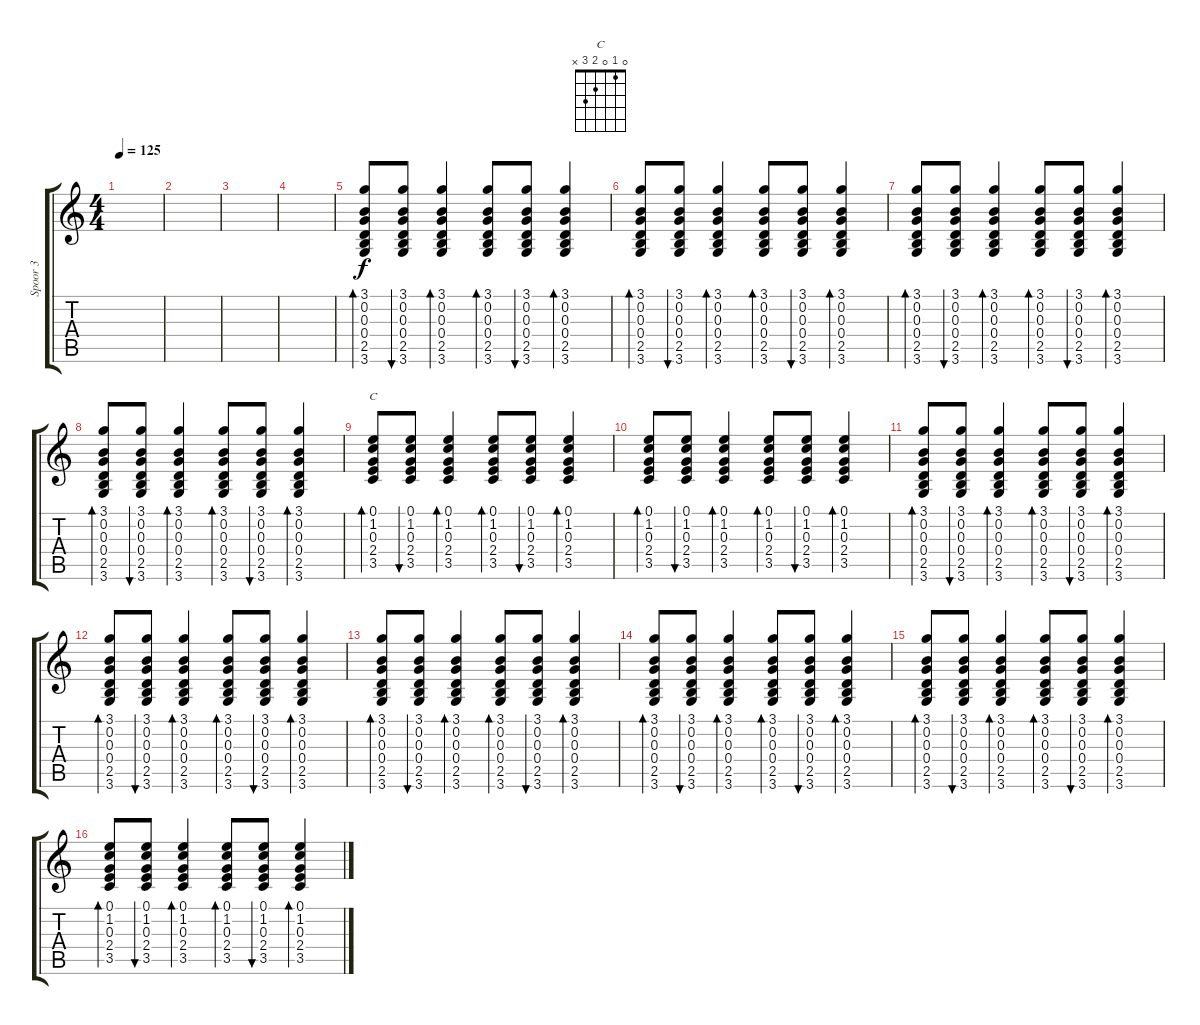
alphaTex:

\track ("Spoor 3" "Spoor 3") {instrument acousticguitarsteel}
\staff {score tabs}
\tuning (E4 B3 G3 D3 A2 E2) {hide}
\chord ("C" 0 1 0 2 3 x)
\ts (4 4)
\tempo 125
\clef g2
\ks c
|
|
|
|
(3.1 0.2 0.3 0.4 2.5 3.6).8{bd 60} (3.1 0.2 0.3 0.4 2.5 3.6).8{bu 60} (3.1 0.2 0.3 0.4 2.5 3.6).4{bd 30} (3.1 0.2 0.3 0.4 2.5 3.6).8{bd 30} (3.1 0.2 0.3 0.4 2.5 3.6).8{bu 60} (3.1 0.2 0.3 0.4 2.5 3.6).4{bd 30} |
(3.1 0.2 0.3 0.4 2.5 3.6).8{bd 60} (3.1 0.2 0.3 0.4 2.5 3.6).8{bu 60} (3.1 0.2 0.3 0.4 2.5 3.6).4{bd 30} (3.1 0.2 0.3 0.4 2.5 3.6).8{bd 30} (3.1 0.2 0.3 0.4 2.5 3.6).8{bu 60} (3.1 0.2 0.3 0.4 2.5 3.6).4{bd 30} |
(3.1 0.2 0.3 0.4 2.5 3.6).8{bd 60} (3.1 0.2 0.3 0.4 2.5 3.6).8{bu 60} (3.1 0.2 0.3 0.4 2.5 3.6).4{bd 30} (3.1 0.2 0.3 0.4 2.5 3.6).8{bd 30} (3.1 0.2 0.3 0.4 2.5 3.6).8{bu 60} (3.1 0.2 0.3 0.4 2.5 3.6).4{bd 30} |
(3.1 0.2 0.3 0.4 2.5 3.6).8{bd 60} (3.1 0.2 0.3 0.4 2.5 3.6).8{bu 60} (3.1 0.2 0.3 0.4 2.5 3.6).4{bd 30} (3.1 0.2 0.3 0.4 2.5 3.6).8{bd 30} (3.1 0.2 0.3 0.4 2.5 3.6).8{bu 60} (3.1 0.2 0.3 0.4 2.5 3.6).4{bd 30} |
(0.1 1.2 0.3 2.4 3.5).8{bd 60 ch "C"} (0.1 1.2 0.3 2.4 3.5).8{bu 60} (0.1 1.2 0.3 2.4 3.5).4{bd 60} (0.1 1.2 0.3 2.4 3.5).8{bd 60} (0.1 1.2 0.3 2.4 3.5).8{bu 60} (0.1 1.2 0.3 2.4 3.5).4{bd 60} |
(0.1 1.2 0.3 2.4 3.5).8{bd 60} (0.1 1.2 0.3 2.4 3.5).8{bu 60} (0.1 1.2 0.3 2.4 3.5).4{bd 60} (0.1 1.2 0.3 2.4 3.5).8{bd 60} (0.1 1.2 0.3 2.4 3.5).8{bu 60} (0.1 1.2 0.3 2.4 3.5).4{bd 60} |
(3.1 0.2 0.3 0.4 2.5 3.6).8{bd 60} (3.1 0.2 0.3 0.4 2.5 3.6).8{bu 60} (3.1 0.2 0.3 0.4 2.5 3.6).4{bd 30} (3.1 0.2 0.3 0.4 2.5 3.6).8{bd 30} (3.1 0.2 0.3 0.4 2.5 3.6).8{bu 60} (3.1 0.2 0.3 0.4 2.5 3.6).4{bd 30} |
(3.1 0.2 0.3 0.4 2.5 3.6).8{bd 60} (3.1 0.2 0.3 0.4 2.5 3.6).8{bu 60} (3.1 0.2 0.3 0.4 2.5 3.6).4{bd 30} (3.1 0.2 0.3 0.4 2.5 3.6).8{bd 30} (3.1 0.2 0.3 0.4 2.5 3.6).8{bu 60} (3.1 0.2 0.3 0.4 2.5 3.6).4{bd 30} |
(3.1 0.2 0.3 0.4 2.5 3.6).8{bd 60} (3.1 0.2 0.3 0.4 2.5 3.6).8{bu 60} (3.1 0.2 0.3 0.4 2.5 3.6).4{bd 30} (3.1 0.2 0.3 0.4 2.5 3.6).8{bd 30} (3.1 0.2 0.3 0.4 2.5 3.6).8{bu 60} (3.1 0.2 0.3 0.4 2.5 3.6).4{bd 30} |
(3.1 0.2 0.3 0.4 2.5 3.6).8{bd 60} (3.1 0.2 0.3 0.4 2.5 3.6).8{bu 60} (3.1 0.2 0.3 0.4 2.5 3.6).4{bd 30} (3.1 0.2 0.3 0.4 2.5 3.6).8{bd 30} (3.1 0.2 0.3 0.4 2.5 3.6).8{bu 60} (3.1 0.2 0.3 0.4 2.5 3.6).4{bd 30} |
(3.1 0.2 0.3 0.4 2.5 3.6).8{bd 60} (3.1 0.2 0.3 0.4 2.5 3.6).8{bu 60} (3.1 0.2 0.3 0.4 2.5 3.6).4{bd 30} (3.1 0.2 0.3 0.4 2.5 3.6).8{bd 30} (3.1 0.2 0.3 0.4 2.5 3.6).8{bu 60} (3.1 0.2 0.3 0.4 2.5 3.6).4{bd 30} |
(0.1 1.2 0.3 2.4 3.5).8{bd 60} (0.1 1.2 0.3 2.4 3.5).8{bu 60} (0.1 1.2 0.3 2.4 3.5).4{bd 60} (0.1 1.2 0.3 2.4 3.5).8{bd 60} (0.1 1.2 0.3 2.4 3.5).8{bu 60} (0.1 1.2 0.3 2.4 3.5).4{bd 60}
